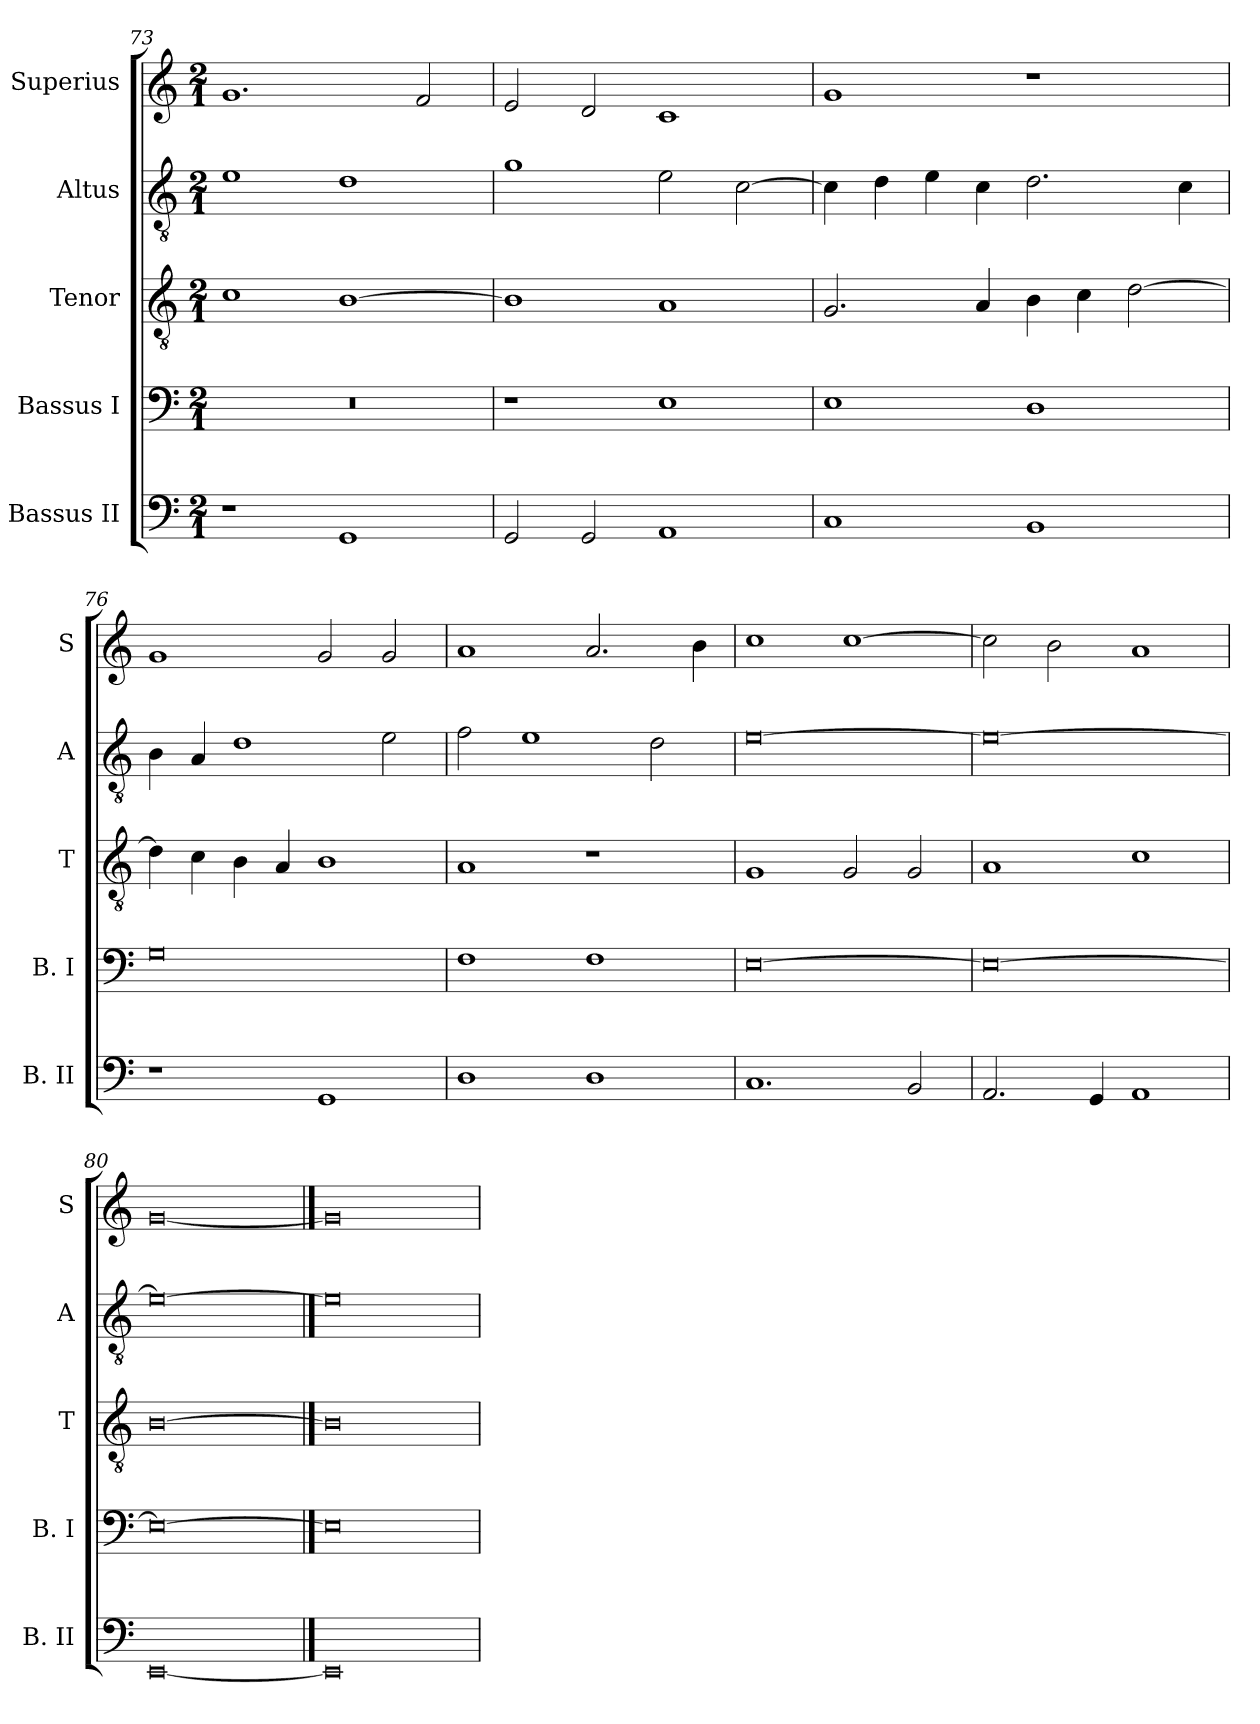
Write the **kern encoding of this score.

**kern	**kern	**kern	**kern	**kern
*part5	*part4	*part3	*part2	*part1
*staff5	*staff4	*staff3	*staff2	*staff1
*I"Bassus II	*I"Bassus I	*I"Tenor	*I"Altus	*I"Superius
*I'B. II	*I'B. I	*I'T	*I'A	*I'S
*clefF4	*clefF4	*clefGv2	*clefGv2	*clefG2
*k[]	*k[]	*k[]	*k[]	*k[]
*C:	*C:	*C:	*C:	*C:
*M2/1	*M2/1	*M2/1	*M2/1	*M2/1
=73	=73	=73	=73	=73
1r	0r	1c	1e	1.g
1GG	.	[1B	1d	.
.	.	.	.	2f
=74	=74	=74	=74	=74
2GG	1r	1B]	1g	2e
2GG	.	.	.	2d
1AA	1E	1A	2e	1c
.	.	.	[2c	.
=75	=75	=75	=75	=75
1C	1E	2.G	4c]	1g
.	.	.	4d	.
.	.	.	4e	.
.	.	4A	4c	.
1BB	1D	4B	2.d	1r
.	.	4c	.	.
.	.	[2d	.	.
.	.	.	4c	.
=76	=76	=76	=76	=76
1r	0G	4d]	4B	1g
.	.	4c	4A	.
.	.	4B	1d	.
.	.	4A	.	.
1GG	.	1B	.	2g
.	.	.	2e	2g
=77	=77	=77	=77	=77
1D	1F	1A	2f	1a
.	.	.	1e	.
1D	1F	1r	.	2.a
.	.	.	2d	.
.	.	.	.	4b
=78	=78	=78	=78	=78
1.C	[0E	1G	[0e	1cc
.	.	2G	.	[1cc
2BB	.	2G	.	.
=79	=79	=79	=79	=79
2.AA	0E_	1A	0e_	2cc]
.	.	.	.	2b
4GG	.	.	.	.
1AA	.	1c	.	1a
=80	=80	=80	=80	=80
[0EE	0E_	[0B	0e_	[0g
==81	==81	==81	==81	==81
0EE]	0E]	0B]	0e]	0g]
=	=	=	=	=
*-	*-	*-	*-	*-
